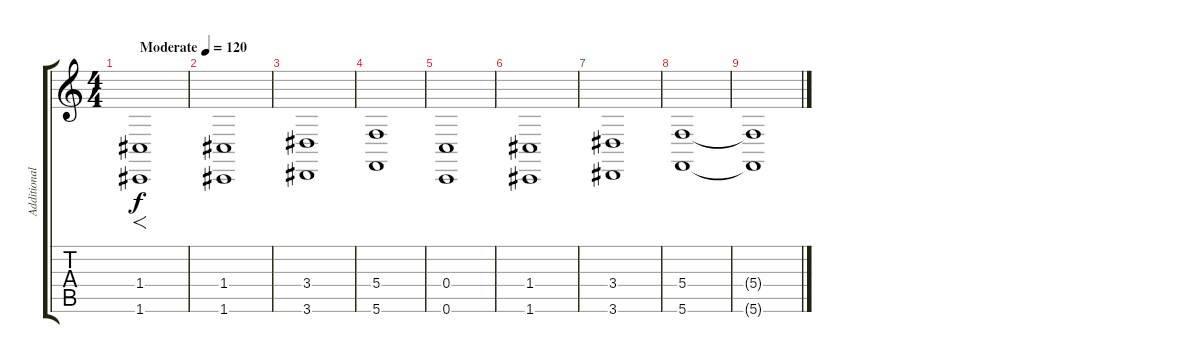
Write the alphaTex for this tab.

\track ("Additional Guitar II" "Additional") {instrument acousticgrandpiano}
\staff {score tabs}
\tuning (D4 A3 F3 C3 G2 C2) {hide}
\ts (4 4)
\tempo (120 "Moderate")
\clef g2
\ks c
(1.4 1.6).1{f dy f instrument acousticgrandpiano} |
(1.4 1.6).1 |
(3.4 3.6).1 |
(5.4 5.6).1 |
(0.4 0.6).1 |
(1.4 1.6).1 |
(3.4 3.6).1 |
(5.4 5.6).1 |
(5.4{t} 5.6{t}).1
